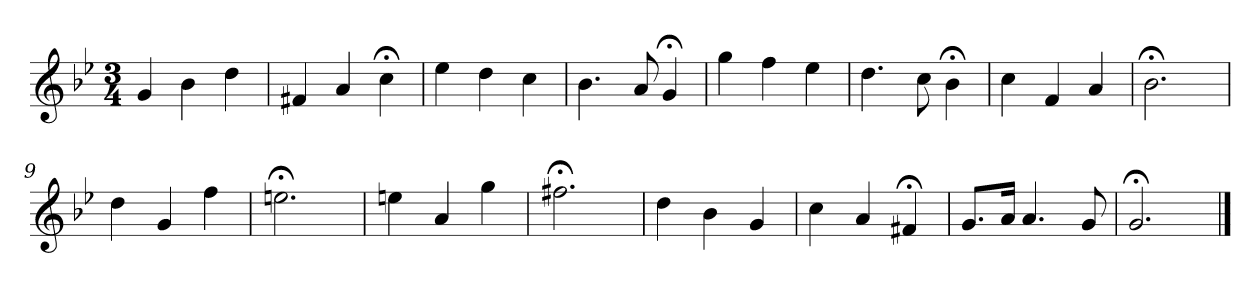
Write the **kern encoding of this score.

**kern
*part1
*staff1
*k[b-e-]
*g:
*M3/4
*MM120
=1
4g
4b-
4dd
=2
4f#X
4a
4cc;<
=3
4ee-
4dd
4cc
=4
4.b-
8a
4g;<
=5
4gg
4ff
4ee-
=6
4.dd
8cc
4b-;<
=7
4cc
4f
4a
=8
2.b-;<
=9
4dd
4g
4ff
=10
2.een;<
=11
4een
4a
4gg
=12
2.ff#X;<
=13
4dd
4b-
4g
=14
4cc
4a
4f#X;<
=15
8.gL
16aJk
4.a
8g
=16
2.g;<
==
*-
